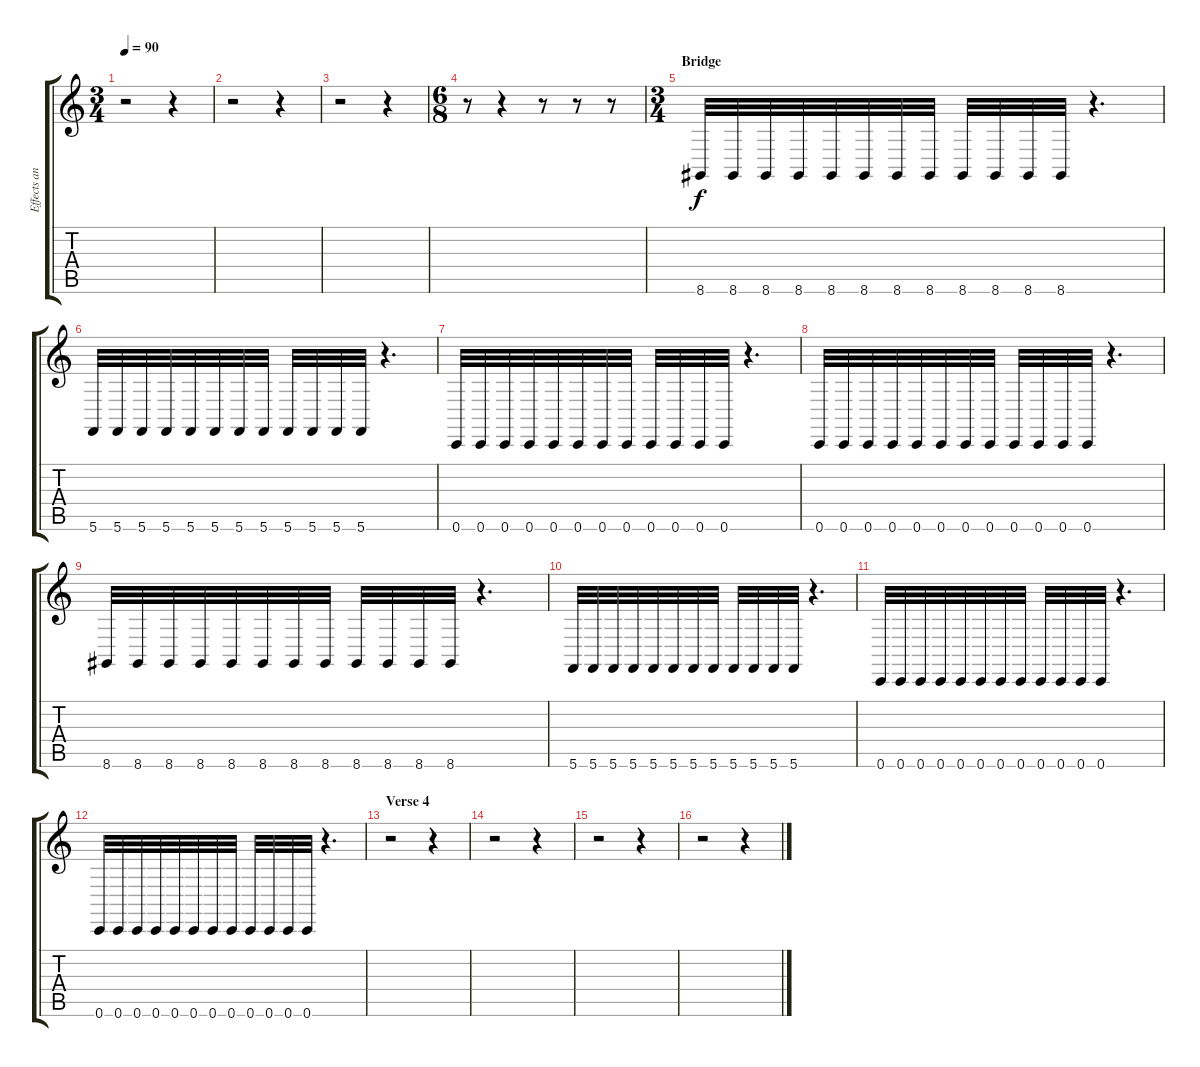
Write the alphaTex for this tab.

\track ("Effects and Third Guitar" "Effects an") {instrument pad2warm}
\staff {score tabs}
\tuning (D4 A3 F3 C3 G2 C2) {hide}
\ts (3 4)
\tempo 90
\clef g2
\ks c
r.2{dy f} r.4 |
r.2 r.4 |
r.2 r.4 |
\ts (6 8)
r.8 r.4 r.8 r.8 r.8 |
\ts (3 4)
\section ("" "Bridge")
8.6.32{volume 16 instrument distortionguitar} 8.6.32 8.6.32 8.6.32 8.6.32 8.6.32 8.6.32 8.6.32 8.6.32 8.6.32 8.6.32 8.6.32 r.4{d} |
5.6.32 5.6.32 5.6.32 5.6.32 5.6.32 5.6.32 5.6.32 5.6.32 5.6.32 5.6.32 5.6.32 5.6.32 r.4{d} |
0.6.32 0.6.32 0.6.32 0.6.32 0.6.32 0.6.32 0.6.32 0.6.32 0.6.32 0.6.32 0.6.32 0.6.32 r.4{d} |
0.6.32 0.6.32 0.6.32 0.6.32 0.6.32 0.6.32 0.6.32 0.6.32 0.6.32 0.6.32 0.6.32 0.6.32 r.4{d} |
8.6.32{instrument overdrivenguitar} 8.6.32 8.6.32 8.6.32 8.6.32 8.6.32 8.6.32 8.6.32 8.6.32 8.6.32 8.6.32 8.6.32 r.4{d} |
5.6.32 5.6.32 5.6.32 5.6.32 5.6.32 5.6.32 5.6.32 5.6.32 5.6.32 5.6.32 5.6.32 5.6.32 r.4{d} |
0.6.32 0.6.32 0.6.32 0.6.32 0.6.32 0.6.32 0.6.32 0.6.32 0.6.32 0.6.32 0.6.32 0.6.32 r.4{d} |
0.6.32 0.6.32 0.6.32 0.6.32 0.6.32 0.6.32 0.6.32 0.6.32 0.6.32 0.6.32 0.6.32 0.6.32 r.4{d} |
\section ("" "Verse 4")
r.2 r.4 |
r.2 r.4 |
r.2 r.4 |
r.2 r.4
